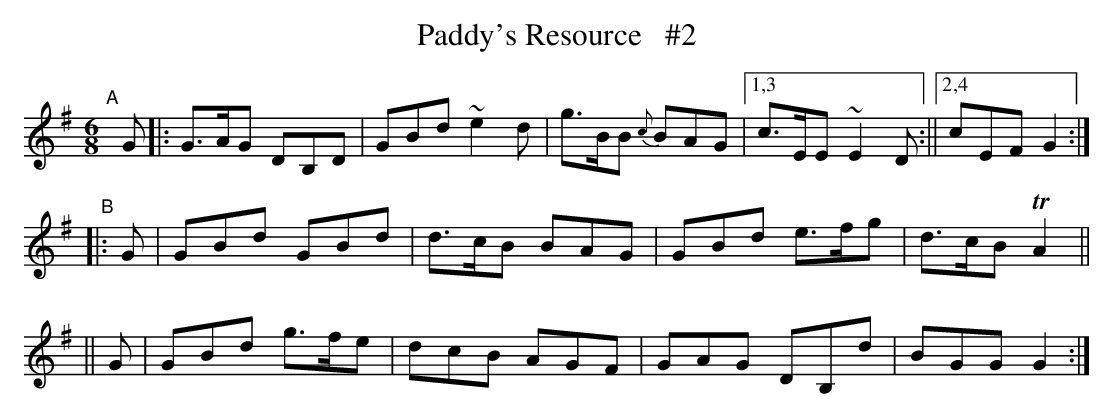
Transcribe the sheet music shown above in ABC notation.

X:1
T: Paddy's Resource   #2
M: 6/8
L: 1/8
K: G
"^A"[|] \
G |: G>AG DB,D | GBd ~e2d | g>BB {c}BAG |[1,3 c>EE ~E2D :||[2,4 cEF G2 :|
"^B"\
|: G | GBd GBd | d>cB BAG | GBd e>fg | d>cB TA2 ||
|| G | GBd g>fe | dcB AGF | GAG DB,d | BGG G2 :|
